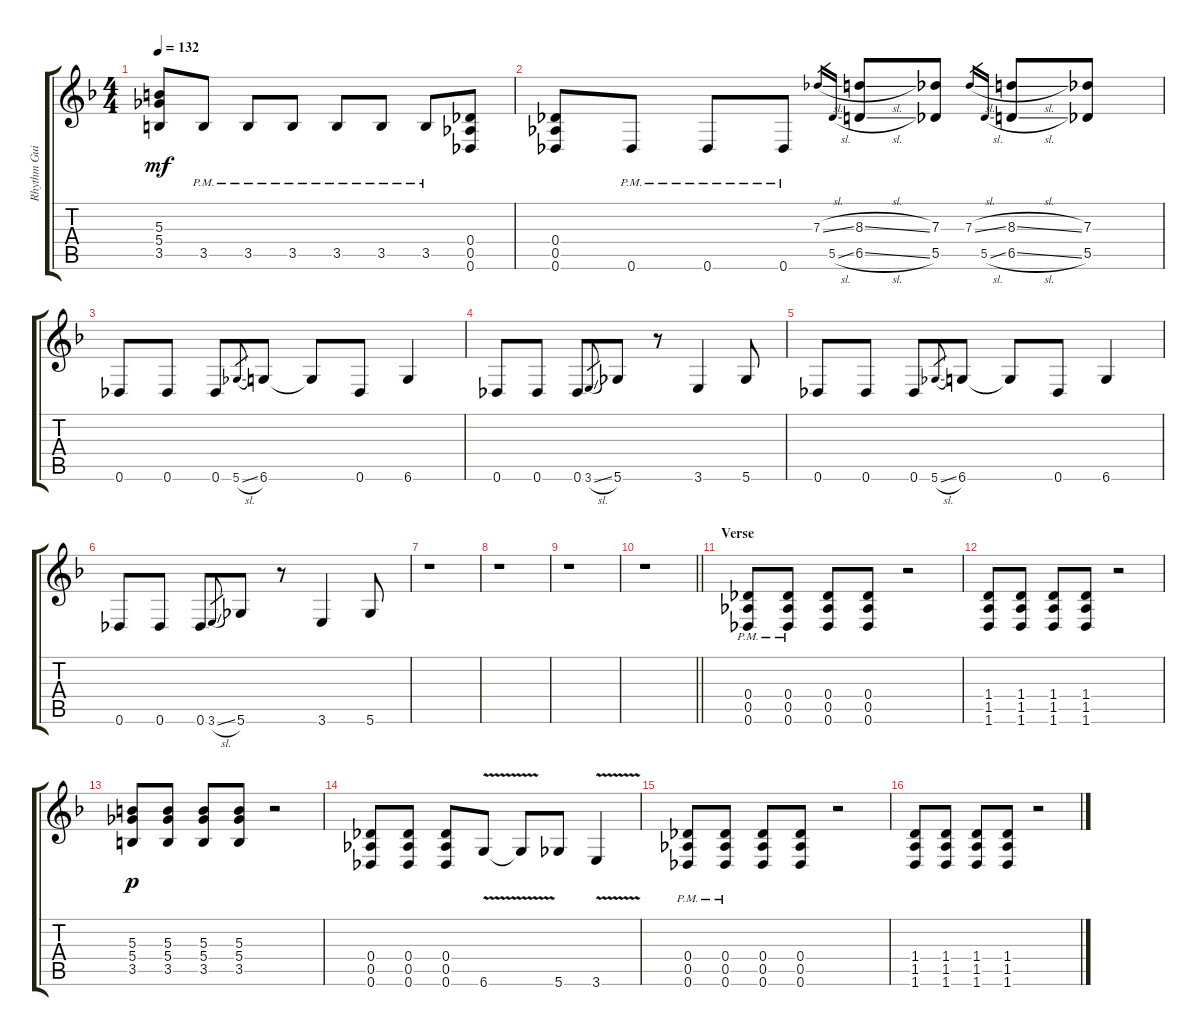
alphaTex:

\track ("Rhythm Guitar" "Rhythm Gui") {instrument overdrivenguitar}
\staff {score tabs}
\tuning (Eb4 Bb3 Gb3 Db3 Ab2 Db2) {hide}
\ts (4 4)
\tempo 132
\clef g2
\ks f
(5.3 5.4 3.5).8{dy mf} 3.5{pm}.8 3.5{pm}.8 3.5{pm}.8 3.5{pm}.8 3.5{pm}.8 3.5{pm}.8 (0.4 0.5 0.6).8 |
(0.4 0.5 0.6).8 0.6{pm}.8 0.6{pm}.8 0.6{pm}.8 7.3{sl}.16{gr} 5.5{sl}.16{gr} (8.3{sl} 6.5{sl}).8 (7.3 5.5).8 7.3{sl}.16{gr} 5.5{sl}.16{gr} (8.3{sl} 6.5{sl}).8 (7.3 5.5).8 |
0.6.8 0.6.8 0.6.8 5.6{sl}.8{gr} 6.6.8 6.6{t}.8 0.6.8 6.6.4 |
0.6.8 0.6.8 0.6.8 3.6{sl}.8{gr} 5.6.8 r.8 3.6.4 5.6.8 |
0.6.8 0.6.8 0.6.8 5.6{sl}.8{gr} 6.6.8 6.6{t}.8 0.6.8 6.6.4 |
0.6.8 0.6.8 0.6.8 3.6{sl}.8{gr} 5.6.8 r.8 3.6.4 5.6.8 |
r.1 |
r.1 |
r.1 |
\barLineRight lightlight
r.1 |
\section ("" "Verse")
(0.4{pm} 0.5{pm} 0.6{pm}).8 (0.4{pm} 0.5{pm} 0.6{pm}).8 (0.4 0.5 0.6).8 (0.4 0.5 0.6).8 r.2 |
(1.4 1.5 1.6).8 (1.4 1.5 1.6).8 (1.4 1.5 1.6).8 (1.4 1.5 1.6).8 r.2 |
(5.3 5.4 3.5).8{dy p} (5.3 5.4 3.5).8 (5.3 5.4 3.5).8 (5.3 5.4 3.5).8 r.2 |
(0.4 0.5 0.6).8 (0.4 0.5 0.6).8 (0.4 0.5 0.6).8 6.6{v}.8 6.6{v t}.8 5.6.8 3.6{v}.4 |
(0.4{pm} 0.5{pm} 0.6{pm}).8 (0.4{pm} 0.5{pm} 0.6{pm}).8 (0.4 0.5 0.6).8 (0.4 0.5 0.6).8 r.2 |
(1.4 1.5 1.6).8 (1.4 1.5 1.6).8 (1.4 1.5 1.6).8 (1.4 1.5 1.6).8 r.2
